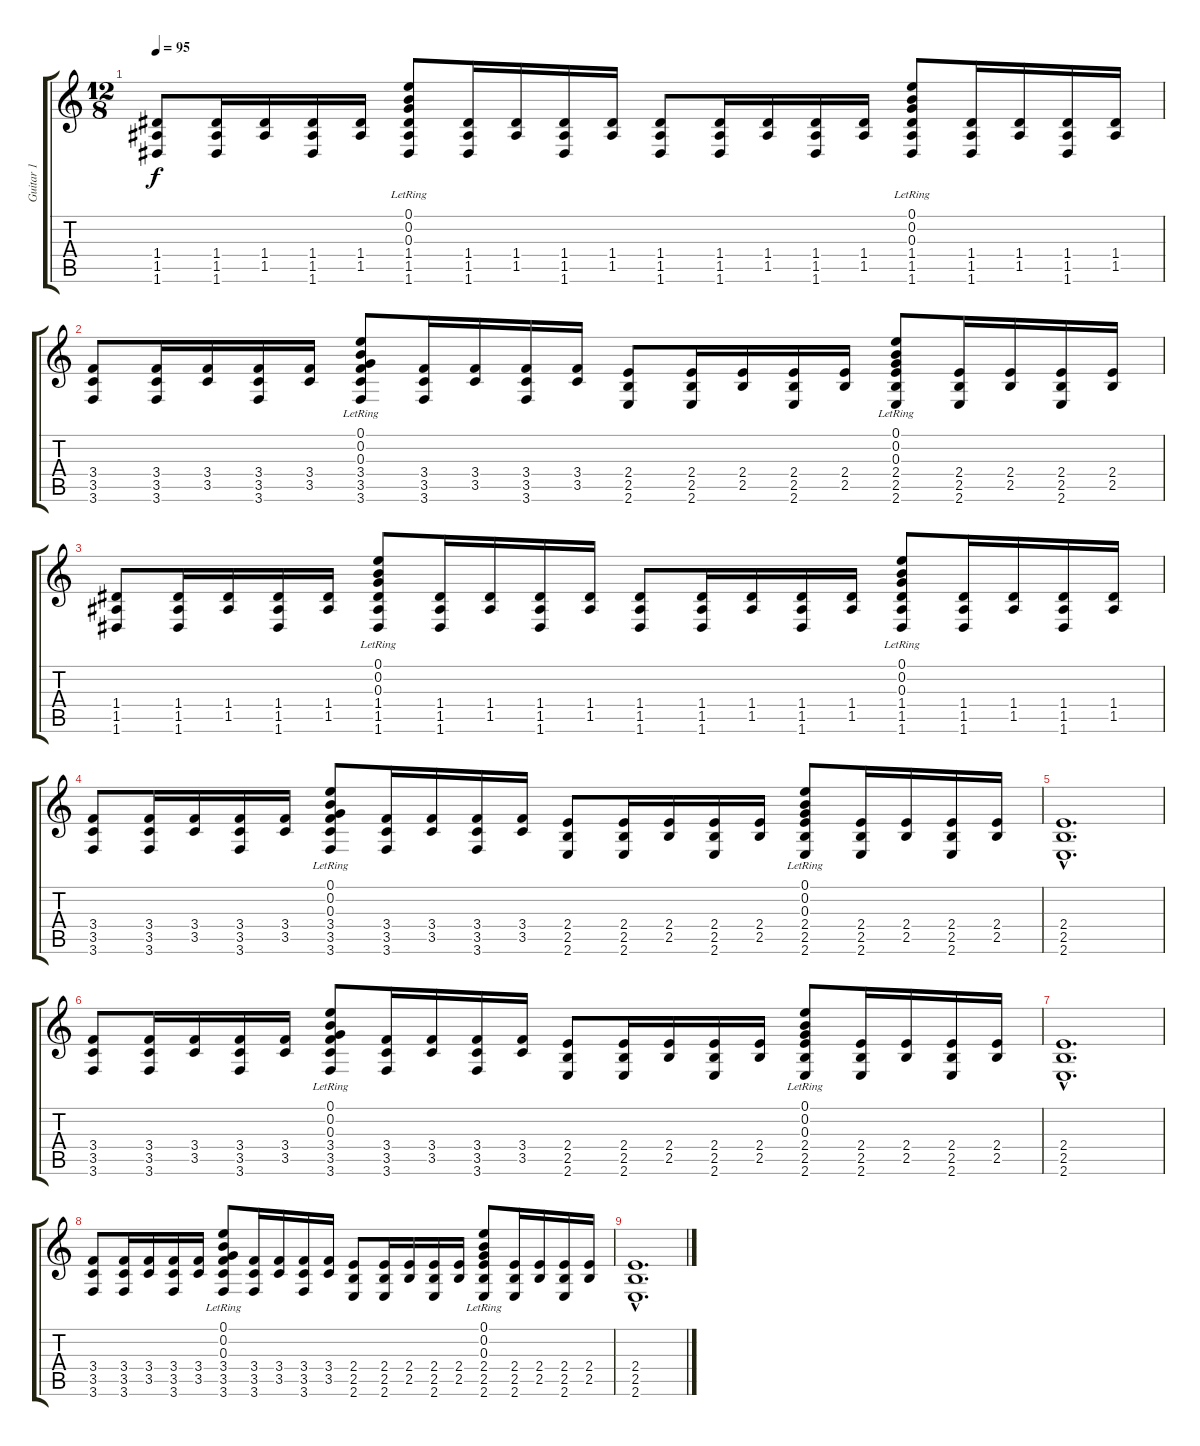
\track ("Guitar 1" "Guitar 1") {instrument electricguitarjazz}
\staff {score tabs}
\tuning (E4 B3 G3 D3 A2 D2) {hide}
\ts (12 8)
\tempo 95
\clef g2
\ks c
(1.4 1.5 1.6).8{dy f} (1.4 1.5 1.6).16 (1.4 1.5).16 (1.4 1.5 1.6).16 (1.4 1.5).16 (0.1{lr} 0.2{lr} 0.3{lr} 1.4 1.5 1.6).8 (1.4 1.5 1.6).16 (1.4 1.5).16 (1.4 1.5 1.6).16 (1.4 1.5).16 (1.4 1.5 1.6).8 (1.4 1.5 1.6).16 (1.4 1.5).16 (1.4 1.5 1.6).16 (1.4 1.5).16 (0.1{lr} 0.2{lr} 0.3{lr} 1.4 1.5 1.6).8 (1.4 1.5 1.6).16 (1.4 1.5).16 (1.4 1.5 1.6).16 (1.4 1.5).16 |
(3.4 3.5 3.6).8 (3.4 3.5 3.6).16 (3.4 3.5).16 (3.4 3.5 3.6).16 (3.4 3.5).16 (0.1{lr} 0.2{lr} 0.3{lr} 3.4 3.5 3.6).8 (3.4 3.5 3.6).16 (3.4 3.5).16 (3.4 3.5 3.6).16 (3.4 3.5).16 (2.4 2.5 2.6).8 (2.4 2.5 2.6).16 (2.4 2.5).16 (2.4 2.5 2.6).16 (2.4 2.5).16 (0.1{lr} 0.2{lr} 0.3{lr} 2.4 2.5 2.6).8 (2.4 2.5 2.6).16 (2.4 2.5).16 (2.4 2.5 2.6).16 (2.4 2.5).16 |
(1.4 1.5 1.6).8 (1.4 1.5 1.6).16 (1.4 1.5).16 (1.4 1.5 1.6).16 (1.4 1.5).16 (0.1{lr} 0.2{lr} 0.3{lr} 1.4 1.5 1.6).8 (1.4 1.5 1.6).16 (1.4 1.5).16 (1.4 1.5 1.6).16 (1.4 1.5).16 (1.4 1.5 1.6).8 (1.4 1.5 1.6).16 (1.4 1.5).16 (1.4 1.5 1.6).16 (1.4 1.5).16 (0.1{lr} 0.2{lr} 0.3{lr} 1.4 1.5 1.6).8 (1.4 1.5 1.6).16 (1.4 1.5).16 (1.4 1.5 1.6).16 (1.4 1.5).16 |
(3.4 3.5 3.6).8 (3.4 3.5 3.6).16 (3.4 3.5).16 (3.4 3.5 3.6).16 (3.4 3.5).16 (0.1{lr} 0.2{lr} 0.3{lr} 3.4 3.5 3.6).8 (3.4 3.5 3.6).16 (3.4 3.5).16 (3.4 3.5 3.6).16 (3.4 3.5).16 (2.4 2.5 2.6).8 (2.4 2.5 2.6).16 (2.4 2.5).16 (2.4 2.5 2.6).16 (2.4 2.5).16 (0.1{lr} 0.2{lr} 0.3{lr} 2.4 2.5 2.6).8 (2.4 2.5 2.6).16 (2.4 2.5).16 (2.4 2.5 2.6).16 (2.4 2.5).16 |
(2.4{hac} 2.5{hac} 2.6{hac}).1{d} |
(3.4 3.5 3.6).8 (3.4 3.5 3.6).16 (3.4 3.5).16 (3.4 3.5 3.6).16 (3.4 3.5).16 (0.1{lr} 0.2{lr} 0.3{lr} 3.4 3.5 3.6).8 (3.4 3.5 3.6).16 (3.4 3.5).16 (3.4 3.5 3.6).16 (3.4 3.5).16 (2.4 2.5 2.6).8 (2.4 2.5 2.6).16 (2.4 2.5).16 (2.4 2.5 2.6).16 (2.4 2.5).16 (0.1{lr} 0.2{lr} 0.3{lr} 2.4 2.5 2.6).8 (2.4 2.5 2.6).16 (2.4 2.5).16 (2.4 2.5 2.6).16 (2.4 2.5).16 |
(2.4{hac} 2.5{hac} 2.6{hac}).1{d} |
(3.4 3.5 3.6).8 (3.4 3.5 3.6).16 (3.4 3.5).16 (3.4 3.5 3.6).16 (3.4 3.5).16 (0.1{lr} 0.2{lr} 0.3{lr} 3.4 3.5 3.6).8 (3.4 3.5 3.6).16 (3.4 3.5).16 (3.4 3.5 3.6).16 (3.4 3.5).16 (2.4 2.5 2.6).8 (2.4 2.5 2.6).16 (2.4 2.5).16 (2.4 2.5 2.6).16 (2.4 2.5).16 (0.1{lr} 0.2{lr} 0.3{lr} 2.4 2.5 2.6).8 (2.4 2.5 2.6).16 (2.4 2.5).16 (2.4 2.5 2.6).16 (2.4 2.5).16 |
(2.4{hac} 2.5{hac} 2.6{hac}).1{d}
